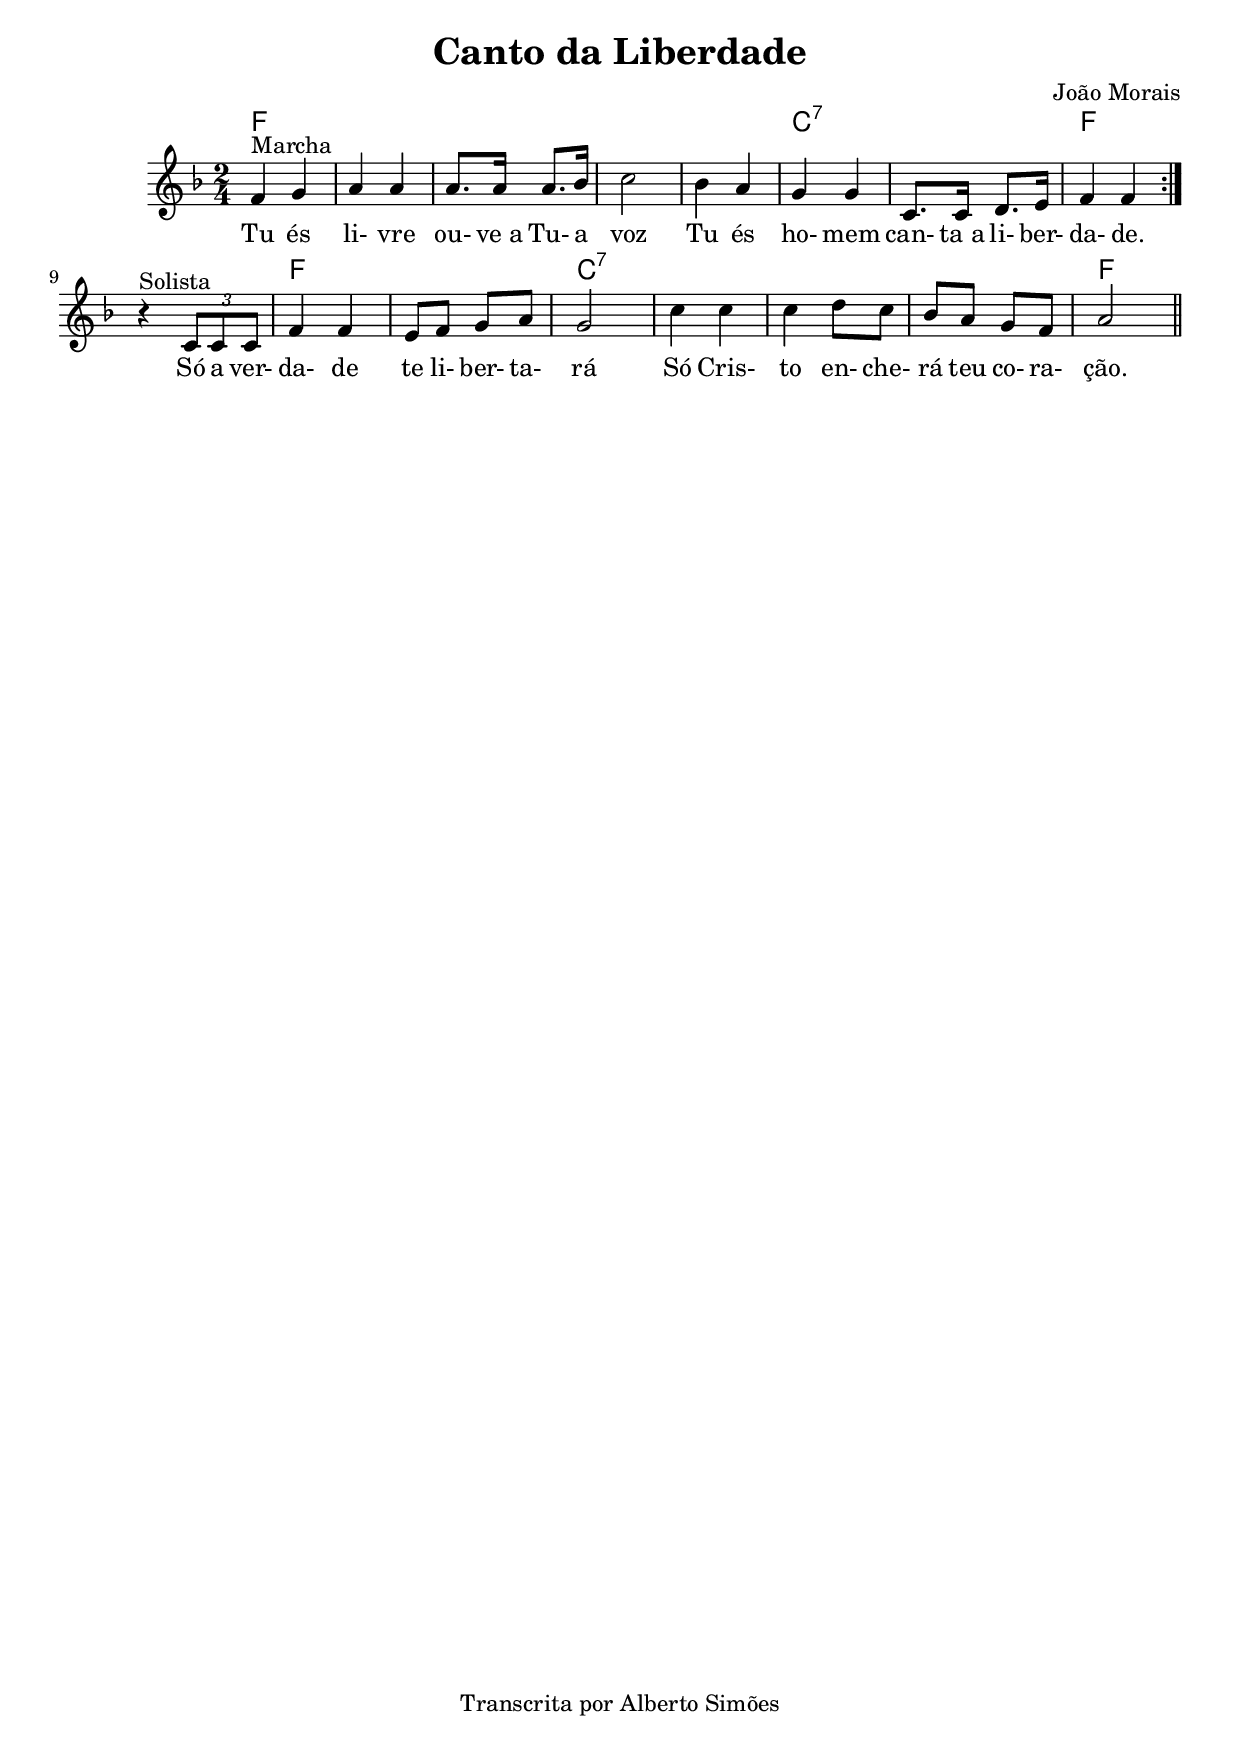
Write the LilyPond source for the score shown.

\version "2.14.0"

\header {
  title = "Canto da Liberdade"
  composer = "João Morais"
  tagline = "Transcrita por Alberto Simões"

  ocasioes = "final"
  seccao   = "final"

}

melody = \relative c' {
  \time 2/4
  \key f \major

  \repeat volta 2 {
    f4^\markup{Marcha} g | a a | a8.[ a16] a8.[ bes16] | c2 | bes4 a | g g |
    c,8.[ c16] d8.[ e16] | f4 f4
  }
  r4^\markup{Solista} \times 2/3 { c8 c c} | f4 f | e8 f g a | g2 | c4 c |
  c4 d8 c | bes a g f | a2 \bar "||"
}

text = \lyricmode {
  Tu és li- vre ou- ve_a Tu- a voz
  Tu és ho- mem can- ta_a li- ber- da- de.

  Só a ver- da- de te li- ber- ta- rá
  Só Cris- to en- che- rá teu co- ra- ção.
}

\score {
  <<
    \chords {
      f\breve s2 c1:7 f2
      s2 f1 c\breve:7 f2
    }
    \new Voice = "mel" \melody    
    \new Lyrics \lyricsto mel \text
  >>
  \layout {
    \context {
      \Staff \RemoveEmptyStaves 
      \override VerticalAxisGroup #'remove-first = ##t
    }
  }
  \midi {
    \context {
      \Score
      tempoWholesPerMinute = #(ly:make-moment 90 4)
    }
  }
}


